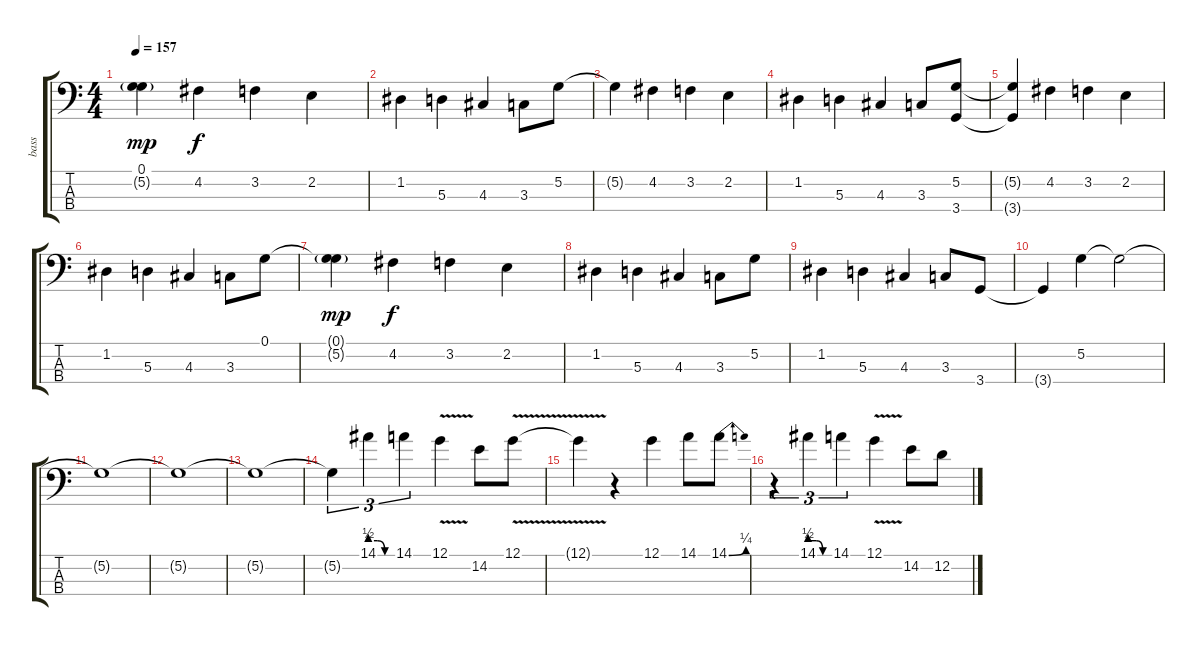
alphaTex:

\track ("bass " "bass ") {instrument fretlessbass}
\staff {score tabs}
\tuning (G2 D2 A1 E1) {hide}
\ts (4 4)
\tempo 157
\clef f4
\ks c
(0.1{t} 5.2{g}).4{dy mp} 4.2.4{dy f} 3.2.4 2.2.4 |
1.2.4 5.3.4 4.3.4 3.3.8 5.2.8 |
5.2{t}.4 4.2.4 3.2.4 2.2.4 |
1.2.4 5.3.4 4.3.4 3.3.8 (5.2 3.4).8 |
(5.2{t} 3.4{t}).4 4.2.4 3.2.4 2.2.4 |
1.2.4 5.3.4 4.3.4 3.3.8 0.1.8 |
(0.1{t} 5.2{g}).4{dy mp} 4.2.4{dy f} 3.2.4 2.2.4 |
1.2.4 5.3.4 4.3.4 3.3.8 5.2.8 |
1.2.4 5.3.4 4.3.4 3.3.8 3.4.8 |
3.4{t}.4 5.2.4 5.2{t}.2 |
5.2{t}.1 |
5.2{t}.1 |
5.2{t}.1 |
5.2{t}.4{tu (3 2)} 14.1{be (custom 0 2 20 2 40 0 60 0)}.4{tu (3 2)} 14.1.4{tu (3 2)} 12.1{v}.4 14.2.8 12.1{v}.8 |
12.1{t}.4 r.4 12.1.4 14.1.8 14.1{be (bend 0 0 60 1)}.8 |
r.4{tu (3 2)} 14.1{be (custom 0 2 20 2 40 0 60 0)}.4{tu (3 2)} 14.1.4{tu (3 2)} 12.1{v}.4 14.2.8 12.2.8
